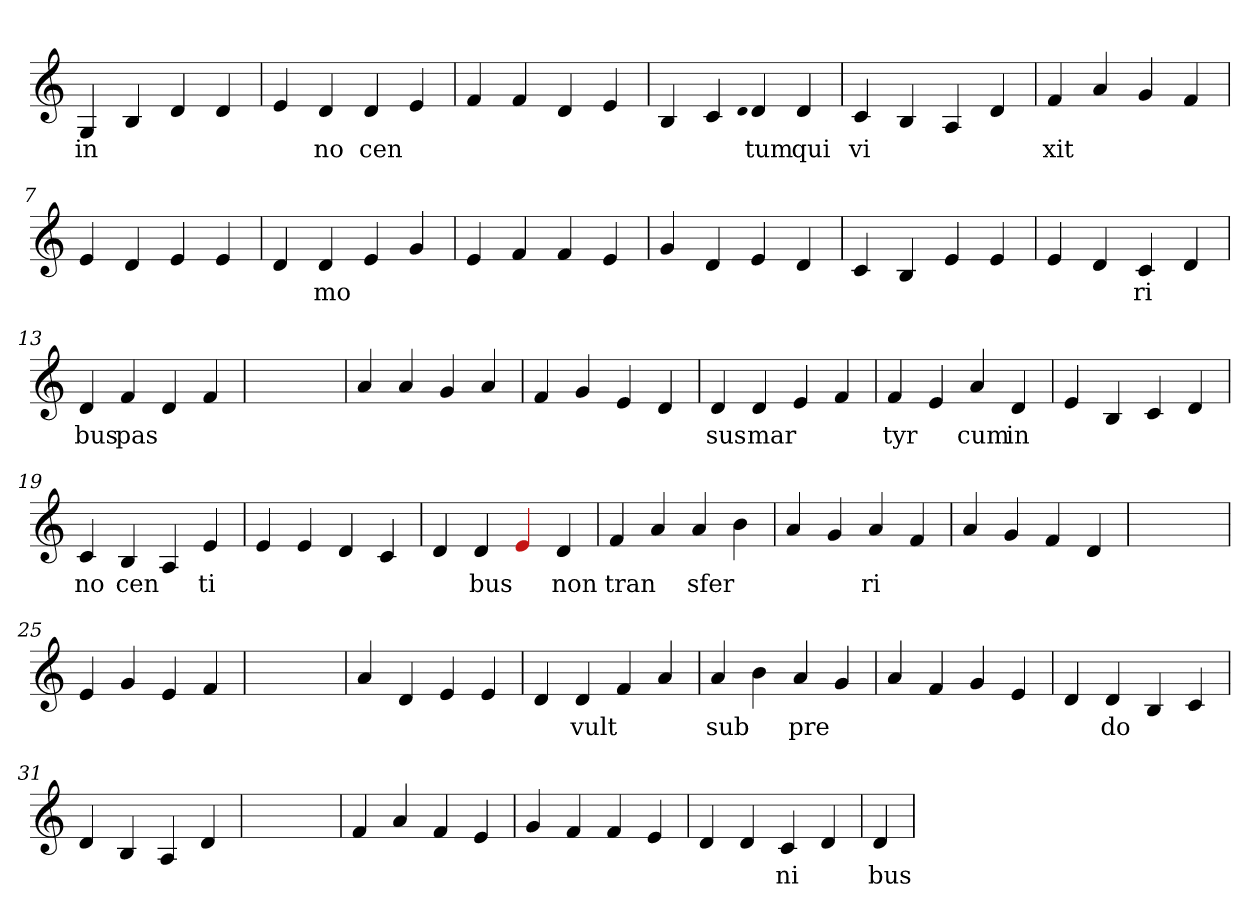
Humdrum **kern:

**kern	**text
*part1	*part1
*staff1	*staff1
*clefG2	*
=1	=1
4G	in
4B	.
4d	.
4d	.
=2	=2
4e	.
4d	no
4d	cen
4e	.
=3	=3
4f	.
4f	.
4d	.
4e	.
=4	=4
4B	.
4c	.
qqd	.
4d	tum
4d	qui
=5	=5
4c	vi
4B	.
4A	.
4d	.
=6	=6
4f	xit
4a	.
4g	.
4f	.
=7	=7
4e	.
4d	.
4e	.
4e	.
=8	=8
4d	.
4d	mo
4e	.
4g	.
=9	=9
4e	.
4f	.
4f	.
4e	.
=10	=10
4g	.
4d	.
4e	.
4d	.
=11	=11
4c	.
4B	.
4e	.
4e	.
=12	=12
4e	.
4d	.
4c	ri
4d	.
=13	=13
4d	bus
4f	pas
4d	.
4f	.
=14	=14
1ryy	.
=14	=14
4a	.
4a	.
4g	.
4a	.
=15	=15
4f	.
4g	.
4e	.
4d	.
=16	=16
4d	sus
4d	mar
4e	.
4f	.
=17	=17
4f	tyr
4e	.
4a	cum
4d	in
=18	=18
4e	.
4B	.
4c	.
4d	.
=19	=19
4c	no
4B	cen
4A	.
4e	ti
=20	=20
4e	.
4e	.
4d	.
4c	.
=21	=21
4d	.
4d	bus
4Re	.
4d	non
=22	=22
4f	tran
4a	.
4a	sfer
4b	.
=23	=23
4a	.
4g	.
4a	ri
4f	.
=24	=24
4a	.
4g	.
4f	.
4d	.
=25	=25
1ryy	.
=25	=25
4e	.
4g	.
4e	.
4f	.
=26	=26
1ryy	.
=26	=26
4a	.
4d	.
4e	.
4e	.
=27	=27
4d	.
4d	vult
4f	.
4a	.
=28	=28
4a	sub
4b	.
4a	pre
4g	.
=29	=29
4a	.
4f	.
4g	.
4e	.
=30	=30
4d	.
4d	do
4B	.
4c	.
=31	=31
4d	.
4B	.
4A	.
4d	.
=32	=32
1ryy	.
=32	=32
4f	.
4a	.
4f	.
4e	.
=33	=33
4g	.
4f	.
4f	.
4e	.
=34	=34
4d	.
4d	.
4c	ni
4d	.
=35	=35
4d	bus
=	=
*-	*-
